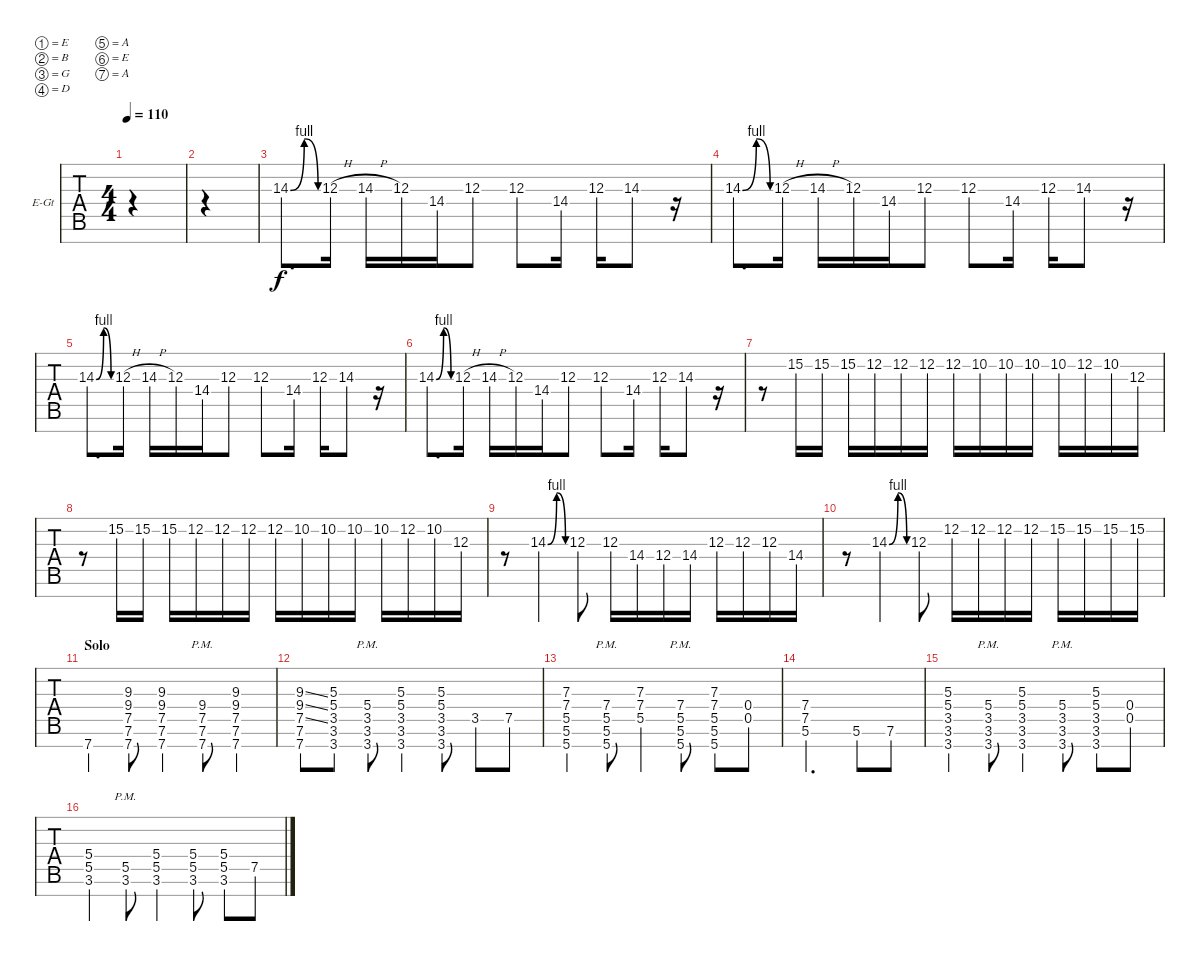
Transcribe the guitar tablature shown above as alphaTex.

\defaultSystemsLayout 4
\bracketExtendMode groupsimilarinstruments
\firstSystemTrackNameOrientation horizontal
\otherSystemsTrackNameOrientation horizontal
\track ("David" "E-Gt") {instrument distortionguitar}
\staff {tabs}
\tuning (E4 B3 G3 D3 A2 E2 A1)
\ts (4 4)
\tempo 110
\clef g2
\ks c
|
|
14.3{be (bendrelease 0 0 10.2 4 20.4 4 30 0)}.8{d} 12.3{h}.16 14.3{h}.16 12.3.16 14.4.16 12.3.8 12.3.8 14.4.16 12.3.16 14.3.8 r.16 |
14.3{be (bendrelease 0 0 10.2 4 20.4 4 30 0)}.8{d} 12.3{h}.16 14.3{h}.16 12.3.16 14.4.16 12.3.8 12.3.8 14.4.16 12.3.16 14.3.8 r.16 |
14.3{be (bendrelease 0 0 10.2 4 20.4 4 30 0)}.8{d} 12.3{h}.16 14.3{h}.16 12.3.16 14.4.16 12.3.8 12.3.8 14.4.16 12.3.16 14.3.8 r.16 |
14.3{be (bendrelease 0 0 10.2 4 20.4 4 30 0)}.8{d} 12.3{h}.16 14.3{h}.16 12.3.16 14.4.16 12.3.8 12.3.8 14.4.16 12.3.16 14.3.8 r.16 |
r.8 15.2.16 15.2.16 15.2.16 12.2.16 12.2.16 12.2.16 12.2.16 10.2.16 10.2.16 10.2.16 10.2.16 12.2.16 10.2.16 12.3.16 |
r.8 15.2.16 15.2.16 15.2.16 12.2.16 12.2.16 12.2.16 12.2.16 10.2.16 10.2.16 10.2.16 10.2.16 12.2.16 10.2.16 12.3.16 |
r.8 14.3{be (bendrelease 0 0 10.2 4 20.4 4 30 0)}.4 12.3.8 12.3.16 14.4.16 12.4.16 14.4.16 12.3.16 12.3.16 12.3.16 14.4.16 |
r.8 14.3{be (bendrelease 0 0 10.2 4 20.4 4 30 0)}.4 12.3.8 12.2.16 12.2.16 12.2.16 12.2.16 15.2.16 15.2.16 15.2.16 15.2.16 |
\section ("" "Solo")
7.7.4 (9.4 7.5 9.3 7.6 7.7).8 (9.4 7.5 9.3 7.7 7.6).4 (9.4{pm} 7.5{pm} 7.6{pm} 7.7{pm}).8 (9.4 7.5 9.3 7.6 7.7).4 |
(9.4{ss} 7.5{ss} 9.3{ss} 7.6 7.7).8 (3.5 5.4 5.3 3.7 3.6).8 (3.5{pm} 5.4{pm} 3.7{pm} 3.6{pm}).8 (3.5 5.3 5.4 3.6 3.7).4 (3.5 5.3 5.4 3.7 3.6).8 3.5.8 7.5.8 |
(7.4 7.3 5.5 5.6 5.7).4 (7.4{pm} 5.5{pm} 5.7{pm} 5.6{pm}).8 (7.4 7.3 5.5).4 (7.4{pm} 5.5{pm} 5.6{pm} 5.7{pm}).8 (7.4 7.3 5.5 5.6 5.7).8 (0.5 0.4).8 |
(7.5 7.4 5.6).2{d} 5.6.8 7.6.8 |
(3.5 5.3 3.7 3.6 5.4).4 (3.5{pm} 3.7{pm} 3.6{pm} 5.4{pm}).8 (3.5 5.3 5.4 3.6 3.7).4 (3.5{pm} 3.7{pm} 3.6{pm} 5.4{pm}).8 (3.5 5.3 5.4 3.6 3.7).8 (0.5 0.4).8 |
(3.6 5.4 5.5).4 (3.6{pm} 5.5{pm}).8 (3.6 5.4 5.5).4 (3.6 5.4 5.5).8 (3.6 5.4 5.5).8 7.5.8
